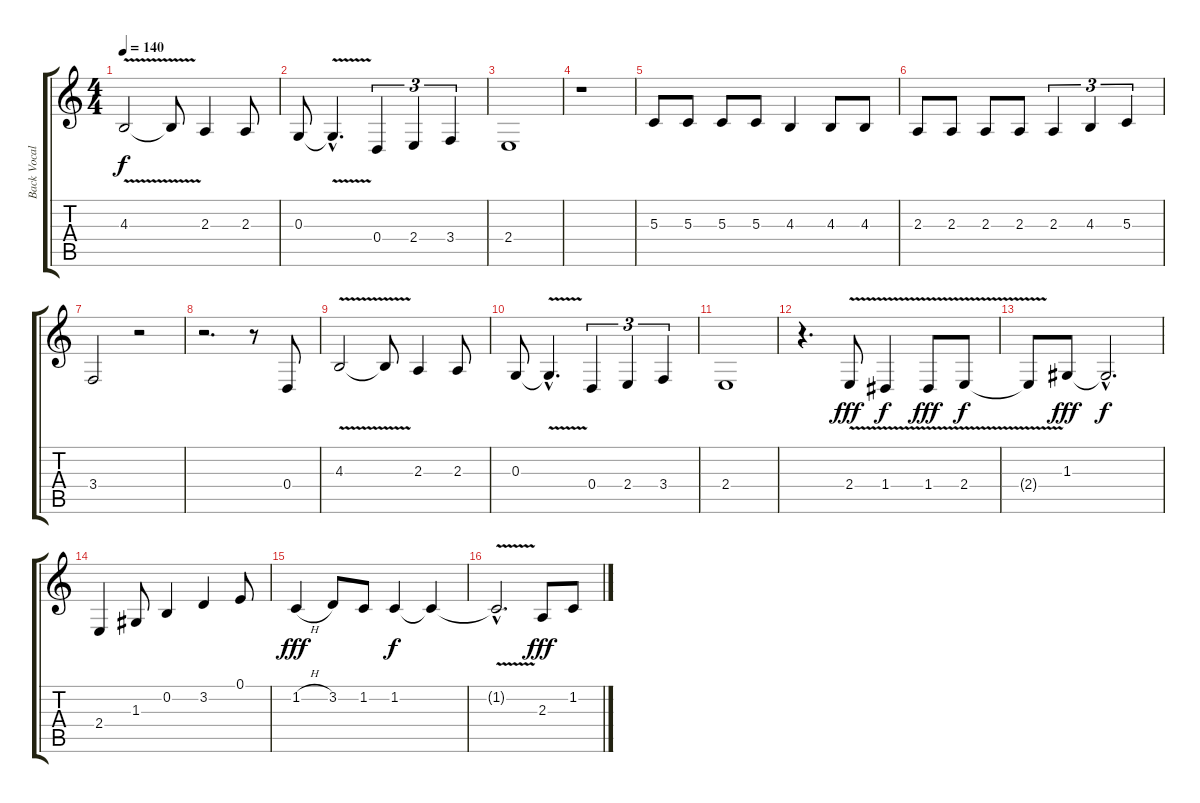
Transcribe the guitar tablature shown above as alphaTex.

\track ("Back Vocal" "Back Vocal") {instrument flute}
\staff {score tabs}
\tuning (E4 B3 G3 D3 A2 E2) {hide}
\ts (4 4)
\tempo 140
\clef g2
\ks c
4.3{v}.2{dy f} 4.3{t}.8 2.3.4 2.3.8 |
0.3.8 0.3{v hac t}.4{d} 0.4.4{tu (3 2)} 2.4.4{tu (3 2)} 3.4.4{tu (3 2)} |
2.4.1 |
r.1 |
5.3.8 5.3.8 5.3.8 5.3.8 4.3.4 4.3.8 4.3.8 |
2.3.8 2.3.8 2.3.8 2.3.8 2.3.4{tu (3 2)} 4.3.4{tu (3 2)} 5.3.4{tu (3 2)} |
3.4.2 r.2 |
r.2{d} r.8 0.4.8 |
4.3{v}.2 4.3{t}.8 2.3.4 2.3.8 |
0.3.8 0.3{v hac t}.4{d} 0.4.4{tu (3 2)} 2.4.4{tu (3 2)} 3.4.4{tu (3 2)} |
2.4.1 |
r.4{d} 2.4{v}.8{dy fff} 1.4{v}.4{dy f} 1.4{v}.8{dy fff} 2.4{v}.8{dy f} |
2.4{v t}.8 1.3.8{dy fff} 1.3{hac t}.2{d dy f} |
2.4.4 1.3.8 0.2.4 3.2.4 0.1.8 |
1.2{h}.4{dy fff} 3.2.8 1.2.8 1.2.4{dy f} 1.2{t}.4 |
1.2{v hac t}.2{d} 2.3.8{dy fff} 1.2.8
